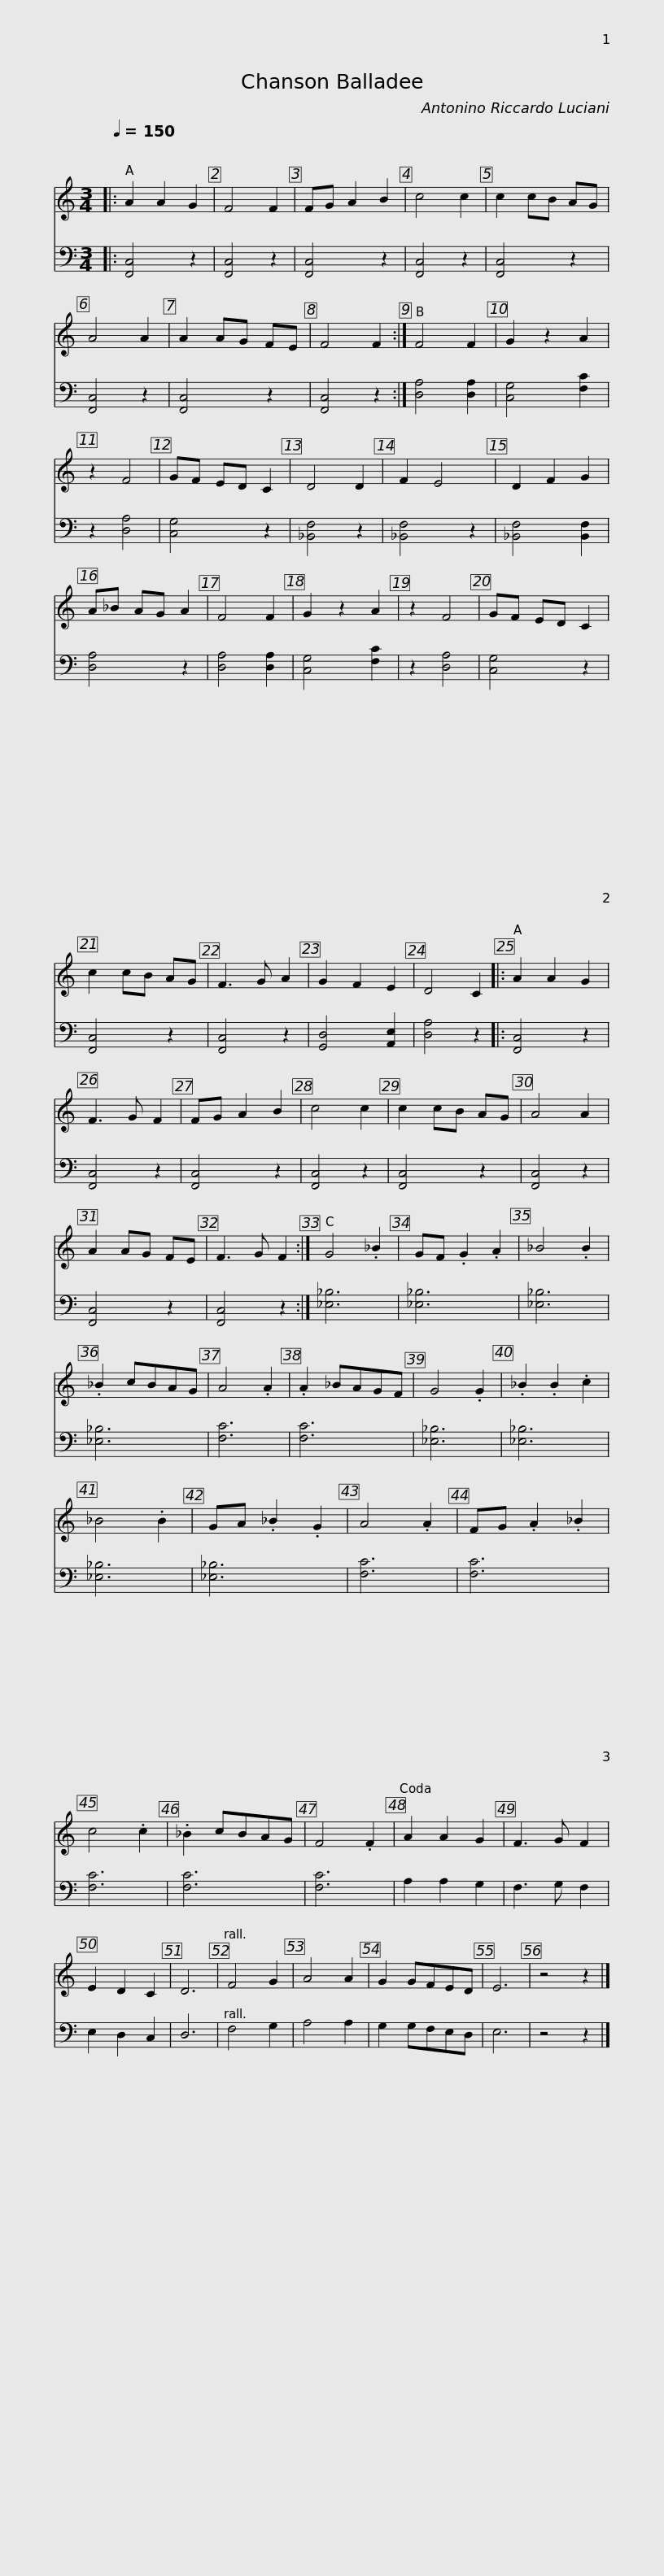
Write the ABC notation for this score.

X:1
%%score 1 2
L:1/8
Q:1/4=150
M:3/4
I:linebreak $
K:C
V:1 treble
V:2 bass
V:1
|: A2 A2 G2 | F4 F2 | FG A2 B2 | c4 c2 | c2 cB AG | %5
 A4 A2 | A2 AG FE | F4 F2 :|$ F4 F2 | G2 z2 A2 | %10
 z2 F4 | GF ED C2 | D4 D2 | F2 E4 | D2 F2 G2 | %15
 A_B AG A2 |$ F4 F2 | G2 z2 A2 | z2 F4 | GF ED C2 | %20
 c2 cB AG | F3 G A2 | G2 F2 E2 | D4 C2 |:$ A2 A2 G2 | %25
 F3 G F2 | FG A2 B2 | c4 c2 | c2 cB AG | A4 A2 | %30
 A2 AG FE | F3 G F2 :|$ G4 ._B2 | GF .G2 .A2 | _B4 .B2 | %35
 ._B2 cBAG | A4 .A2 | .A2 _BAGF | G4 .G2 | ._B2 .B2 .c2 | %40
 _B4 .B2 | GA ._B2 .G2 |$ A4 .A2 | FG .A2 ._B2 | c4 .c2 | %45
 ._B2 cBAG | F4 .F2 |$ A2 A2 G2 | F3 G F2 | E2 D2 C2 | %50
 D6 | F4 G2 | A4 A2 | G2 GFED | E6 | %55
 z4 z2 |] %56
V:2
|: [F,,C,]4 z2 | [F,,C,]4 z2 | [F,,C,]4 z2 | [F,,C,]4 z2 | [F,,C,]4 z2 | %5
 [F,,C,]4 z2 | [F,,C,]4 z2 | [F,,C,]4 z2 :|$ [D,A,]4 [D,A,]2 | [C,G,]4 [F,C]2 | %10
 z2 [D,A,]4 | [C,G,]4 z2 | [_B,,F,]4 z2 | [_B,,F,]4 z2 | [_B,,F,]4 [B,,F,]2 | %15
 [D,A,]4 z2 |$ [D,A,]4 [D,A,]2 | [C,G,]4 [F,C]2 | z2 [D,A,]4 | [C,G,]4 z2 | %20
 [F,,C,]4 z2 | [F,,C,]4 z2 | [G,,D,]4 [A,,E,]2 | [D,A,]4 z2 |:$ [F,,C,]4 z2 | %25
 [F,,C,]4 z2 | [F,,C,]4 z2 | [F,,C,]4 z2 | [F,,C,]4 z2 | [F,,C,]4 z2 | %30
 [F,,C,]4 z2 | [F,,C,]4 z2 :|$ [_E,_B,]6 | [_E,_B,]6 | [_E,_B,]6 | %35
 [_E,_B,]6 | [F,C]6 | [F,C]6 | [_E,_B,]6 | [_E,_B,]6 | %40
 [_E,_B,]6 | [_E,_B,]6 |$ [F,C]6 | [F,C]6 | [F,C]6 | %45
 [F,C]6 | [F,C]6 |$ A,2 A,2 G,2 | F,3 G, F,2 | E,2 D,2 C,2 | %50
 D,6 | F,4 G,2 | A,4 A,2 | G,2 G,F,E,D, | E,6 | %55
 z4 z2 |] %56
